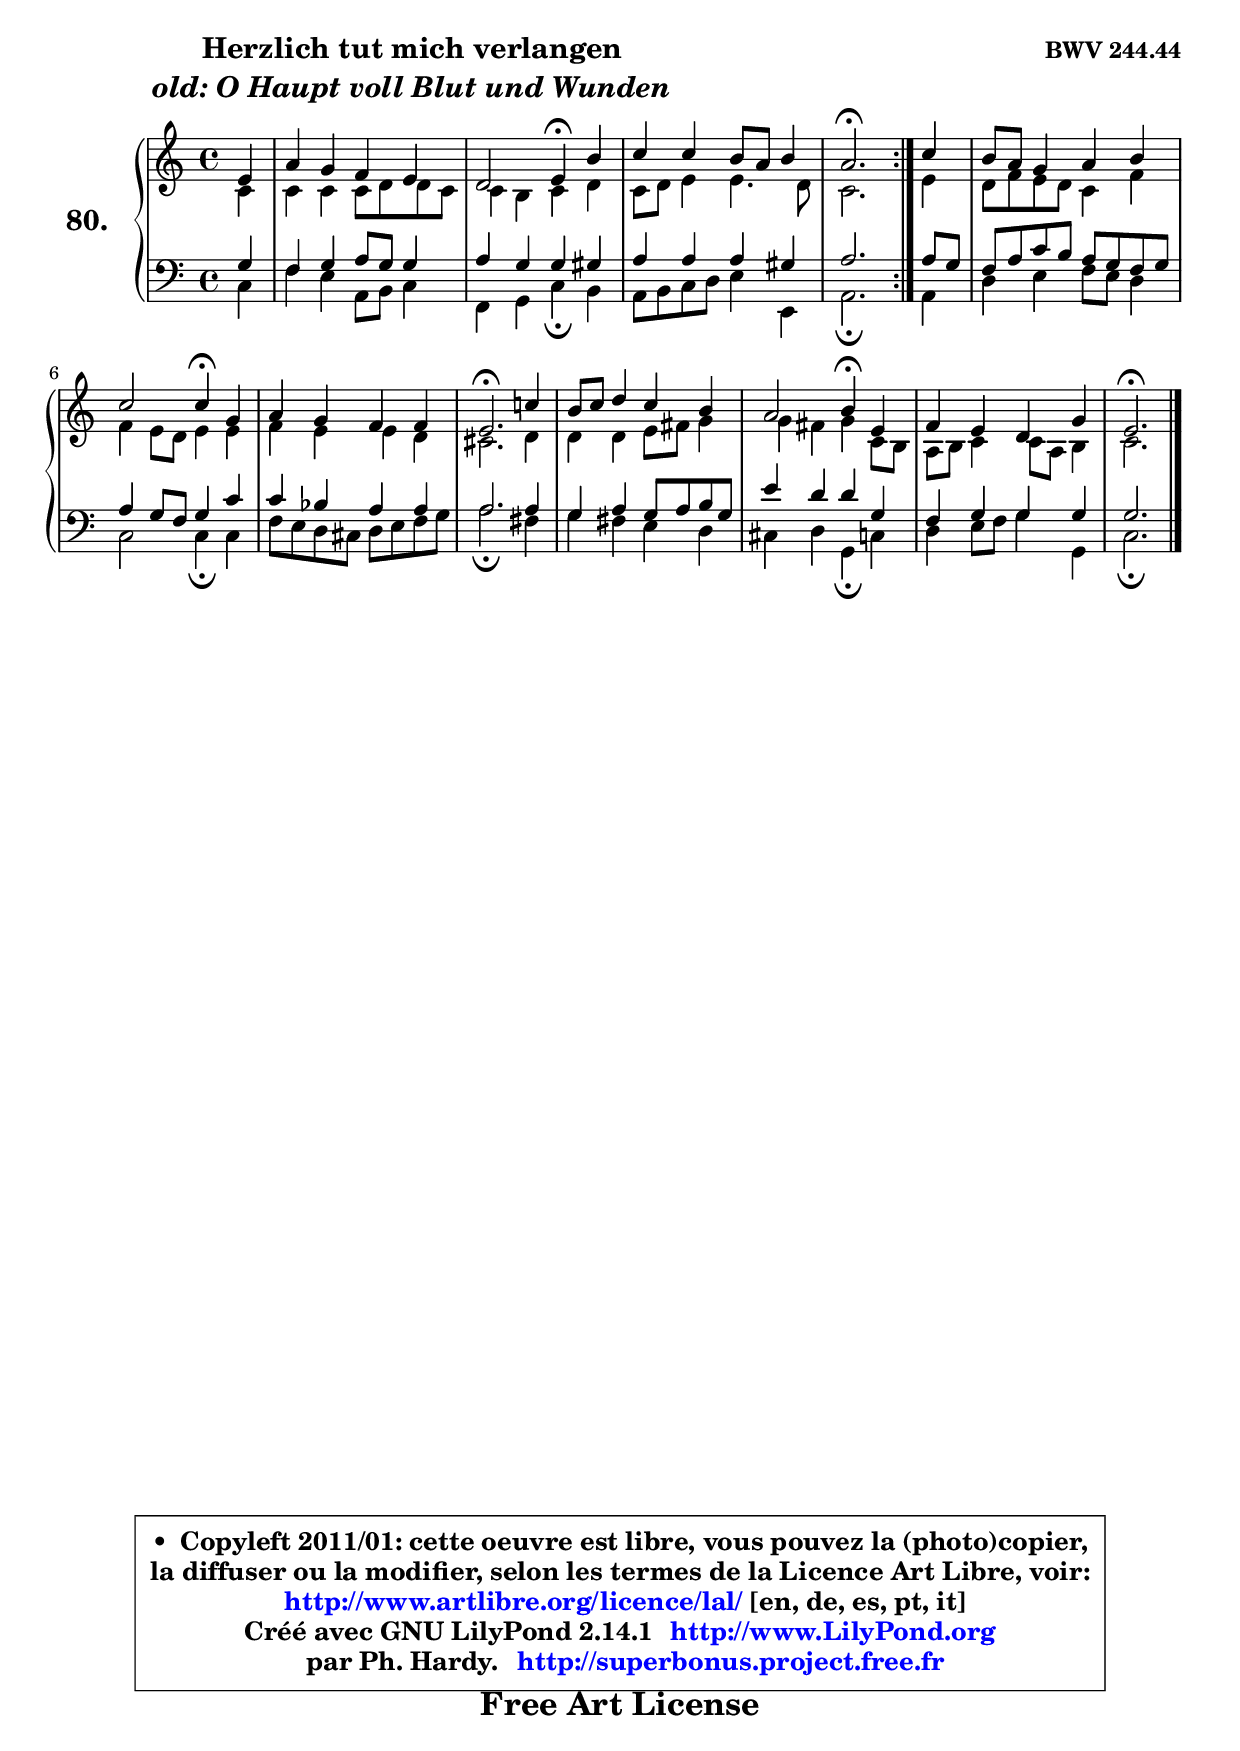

\version "2.14.1"

    \paper {
%	system-system-spacing #'padding = #0.1
%	score-system-spacing #'padding = #0.1
%	ragged-bottom = ##f
%	ragged-last-bottom = ##f
	}

    \header {
      opus = \markup { \bold "BWV 244.44" }
      piece = \markup { \hspace #9 \fontsize #2 \bold \column \center-align { \line { "Herzlich tut mich verlangen" }
                     \line { \italic "old: O Haupt voll Blut und Wunden" }
                 } }
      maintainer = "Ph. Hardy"
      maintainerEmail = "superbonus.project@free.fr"
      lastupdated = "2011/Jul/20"
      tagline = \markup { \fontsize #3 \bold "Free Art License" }
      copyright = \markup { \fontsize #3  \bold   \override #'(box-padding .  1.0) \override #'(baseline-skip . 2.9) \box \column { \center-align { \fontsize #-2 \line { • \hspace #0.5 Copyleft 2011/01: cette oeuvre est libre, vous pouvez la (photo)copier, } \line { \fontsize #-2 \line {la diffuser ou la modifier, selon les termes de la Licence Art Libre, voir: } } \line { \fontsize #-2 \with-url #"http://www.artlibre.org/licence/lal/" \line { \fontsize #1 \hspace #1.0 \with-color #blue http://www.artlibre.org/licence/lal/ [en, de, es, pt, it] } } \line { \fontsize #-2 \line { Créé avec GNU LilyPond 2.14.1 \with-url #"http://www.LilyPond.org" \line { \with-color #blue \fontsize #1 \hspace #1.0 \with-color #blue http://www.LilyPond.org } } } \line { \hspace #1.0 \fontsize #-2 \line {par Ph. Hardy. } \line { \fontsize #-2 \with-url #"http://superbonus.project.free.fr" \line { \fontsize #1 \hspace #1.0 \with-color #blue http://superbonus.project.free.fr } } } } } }

	  }

  guidemidi = {
	\repeat volta 2 {
        r4 |
        R1 |
        r2 \tempo 4 = 30 r4 \tempo 4 = 78 r4 |
        R1 |
        \tempo 4 = 40 r2. \tempo 4 = 78 } %fin du repeat
        r4 |
        R1 |
        r2 \tempo 4 = 30 r4 \tempo 4 = 78 r4 |
        R1 |
        \tempo 4 = 40 r2. \tempo 4 = 78 r4 |
        R1 |
        r2 \tempo 4 = 30 r4 \tempo 4 = 78 r4 |
        R1 |
        \tempo 4 = 40 r2. 
	}

  upper = {
\displayLilyMusic \transpose d c {
	\time 4/4
	\key d \major
	\clef treble
	\partial 4
	\voiceOne
	<< { 
	% SOPRANO
	\set Voice.midiInstrument = "acoustic grand"
	\relative c' {
	\repeat volta 2 {
        fis4 |
        b4 a g fis |
        e2 fis4\fermata cis' |
        d4 d cis8 b cis4 |
        b2.\fermata } %fin du repeat
        d4 |
        cis8 b a4 b cis |
        d2 d4\fermata a |
        b4 a g g |
        fis2.\fermata d'!4 |
        cis8 d e4 d cis |
        b2 cis4\fermata fis, |
        g4 fis e a |
        fis2.\fermata
        \bar "|."
	} % fin de relative
	}

	\context Voice="1" { \voiceTwo 
	% ALTO
	\set Voice.midiInstrument = "acoustic grand"
	\relative c' {
	\repeat volta 2 {
        d4 |
        d4 d d8 e e d |
        d4 cis d e |
        d8 e fis4 fis4. e8 |
        d2. } %fin du repeat
        fis4 |
        e8 g fis e d4 g |
        g4 fis8 e fis4 fis |
        g4 fis fis e |
        dis2. e4 |
        e4 e fis8 gis a4 |
        a4 gis a d,8 cis |
        b8 cis d4 d8 b cis4 |
        d2. 
        \bar "|."
	} % fin de relative
	\oneVoice
	} >>
}
	}

    lower = {
\transpose d c {
	\time 4/4
	\key d \major
	\clef bass
	\partial 4
	\voiceOne
	<< { 
	% TENOR
	\set Voice.midiInstrument = "acoustic grand"
	\relative c' {
	\repeat volta 2 {
        a4 |
        g4 a b8 a a4 |
        b4 a a ais |
        b4 b b ais |
        b2. } %fin du repeat
        b8 a |
        g8 b d cis b a g a |
        b4 a8 g a4 d |
        d4 c b b |
        b2. b4 |
        a4 b a8 b cis a |
        fis'4 e e a, |
        g4 a a a |
        a2. 
        \bar "|."
	} % fin de relative
	}
	\context Voice="1" { \voiceTwo 
	% BASS
	\set Voice.midiInstrument = "acoustic grand"
	\relative c {
	\repeat volta 2 {
        d4 |
        g4 fis b,8 cis d4 |
        g,4 a d\fermata cis |
        b8 cis d e fis4 fis, |
        b2.\fermata } %fin du repeat
        b4 |
        e4 fis g8 fis e4 |
        d2 d4\fermata d |
        g8 fis e dis e fis g a |
        b2.\fermata gis4 |
        a4 gis fis e |
        dis4 e a,\fermata d |
        e4 fis8 g a4 a, |
        d2.\fermata
        \bar "|."
	} % fin de relative
	\oneVoice
	} >>
}
	}


    \score { 

	\new PianoStaff <<
	\set PianoStaff.instrumentName = \markup { \bold \huge "80." }
	\new Staff = "upper" \upper
	\new Staff = "lower" \lower
	>>

    \layout {
%	ragged-last = ##f
	   }

         } % fin de score

  \score {
    \unfoldRepeats { << \guidemidi \upper \lower >> }
    \midi {
    \context {
     \Staff
      \remove "Staff_performer"
               }

     \context {
      \Voice
       \consists "Staff_performer"
                }

     \context { 
      \Score
      tempoWholesPerMinute = #(ly:make-moment 78 4)
		}
	    }
	}


